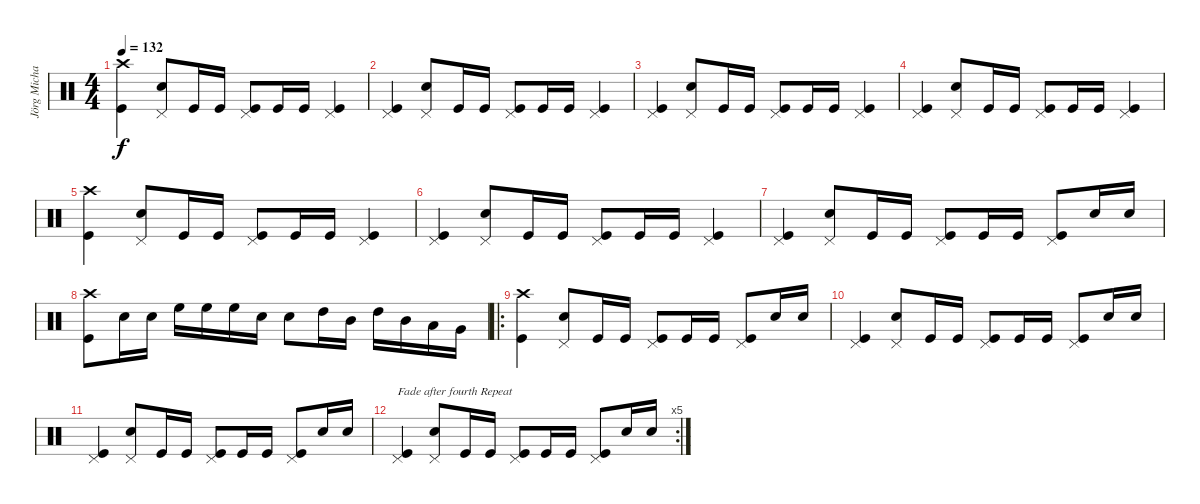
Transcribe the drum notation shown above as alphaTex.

\track ("Jörg Michael (Drums)" "Jörg Micha") {instrument percussion}
\staff {score}
\articulation defaults
\ts (4 4)
\tempo 132
\clef neutral
\ks c
("Crash high (hit)" "Kick (hit)").4{dy f} ("Pedal Hi-Hat (hit)" "Snare (hit) 2").8 "Kick (hit)".16 "Kick (hit)".16 ("Pedal Hi-Hat (hit)" "Kick (hit)").8 "Kick (hit)".16 "Kick (hit)".16 ("Pedal Hi-Hat (hit)" "Kick (hit)").4 |
("Pedal Hi-Hat (hit)" "Kick (hit)").4 ("Pedal Hi-Hat (hit)" "Snare (hit) 2").8 "Kick (hit)".16 "Kick (hit)".16 ("Pedal Hi-Hat (hit)" "Kick (hit)").8 "Kick (hit)".16 "Kick (hit)".16 ("Pedal Hi-Hat (hit)" "Kick (hit)").4 |
("Pedal Hi-Hat (hit)" "Kick (hit)").4 ("Pedal Hi-Hat (hit)" "Snare (hit) 2").8 "Kick (hit)".16 "Kick (hit)".16 ("Pedal Hi-Hat (hit)" "Kick (hit)").8 "Kick (hit)".16 "Kick (hit)".16 ("Pedal Hi-Hat (hit)" "Kick (hit)").4 |
("Pedal Hi-Hat (hit)" "Kick (hit)").4 ("Pedal Hi-Hat (hit)" "Snare (hit) 2").8 "Kick (hit)".16 "Kick (hit)".16 ("Pedal Hi-Hat (hit)" "Kick (hit)").8 "Kick (hit)".16 "Kick (hit)".16 ("Pedal Hi-Hat (hit)" "Kick (hit)").4 |
("Crash high (hit)" "Kick (hit)").4 ("Pedal Hi-Hat (hit)" "Snare (hit) 2").8 "Kick (hit)".16 "Kick (hit)".16 ("Pedal Hi-Hat (hit)" "Kick (hit)").8 "Kick (hit)".16 "Kick (hit)".16 ("Pedal Hi-Hat (hit)" "Kick (hit)").4 |
("Pedal Hi-Hat (hit)" "Kick (hit)").4 ("Pedal Hi-Hat (hit)" "Snare (hit) 2").8 "Kick (hit)".16 "Kick (hit)".16 ("Pedal Hi-Hat (hit)" "Kick (hit)").8 "Kick (hit)".16 "Kick (hit)".16 ("Pedal Hi-Hat (hit)" "Kick (hit)").4 |
("Pedal Hi-Hat (hit)" "Kick (hit)").4 ("Pedal Hi-Hat (hit)" "Snare (hit) 2").8 "Kick (hit)".16 "Kick (hit)".16 ("Pedal Hi-Hat (hit)" "Kick (hit)").8 "Kick (hit)".16 "Kick (hit)".16 ("Pedal Hi-Hat (hit)" "Kick (hit)").8 "Snare (hit) 2".16 "Snare (hit) 2".16 |
("Crash high (hit)" "Kick (hit)").8 "Snare (hit) 2".16 "Snare (hit) 2".16 "High Floor Tom (hit)".16 "High Floor Tom (hit)".16 "High Floor Tom (hit)".16 "Snare (hit) 2".16 "Snare (hit) 2".8 "High Tom (hit)".16 "Mid Tom (hit)".16 "High Tom (hit)".16 "Mid Tom (hit)".16 "Low Tom (hit)".16 "Very Low Tom (hit)".16 |
\ro
("Crash high (hit)" "Kick (hit)").4 ("Pedal Hi-Hat (hit)" "Snare (hit) 2").8 "Kick (hit)".16 "Kick (hit)".16 ("Pedal Hi-Hat (hit)" "Kick (hit)").8 "Kick (hit)".16 "Kick (hit)".16 ("Pedal Hi-Hat (hit)" "Kick (hit)").8 "Snare (hit) 2".16 "Snare (hit) 2".16 |
("Pedal Hi-Hat (hit)" "Kick (hit)").4 ("Pedal Hi-Hat (hit)" "Snare (hit) 2").8 "Kick (hit)".16 "Kick (hit)".16 ("Pedal Hi-Hat (hit)" "Kick (hit)").8 "Kick (hit)".16 "Kick (hit)".16 ("Pedal Hi-Hat (hit)" "Kick (hit)").8 "Snare (hit) 2".16 "Snare (hit) 2".16 |
("Pedal Hi-Hat (hit)" "Kick (hit)").4 ("Pedal Hi-Hat (hit)" "Snare (hit) 2").8 "Kick (hit)".16 "Kick (hit)".16 ("Pedal Hi-Hat (hit)" "Kick (hit)").8 "Kick (hit)".16 "Kick (hit)".16 ("Pedal Hi-Hat (hit)" "Kick (hit)").8 "Snare (hit) 2".16 "Snare (hit) 2".16 |
\rc 5
("Pedal Hi-Hat (hit)" "Kick (hit)").4{txt "Fade after fourth Repeat"} ("Pedal Hi-Hat (hit)" "Snare (hit) 2").8 "Kick (hit)".16 "Kick (hit)".16 ("Pedal Hi-Hat (hit)" "Kick (hit)").8 "Kick (hit)".16 "Kick (hit)".16 ("Pedal Hi-Hat (hit)" "Kick (hit)").8 "Snare (hit) 2".16 "Snare (hit) 2".16
